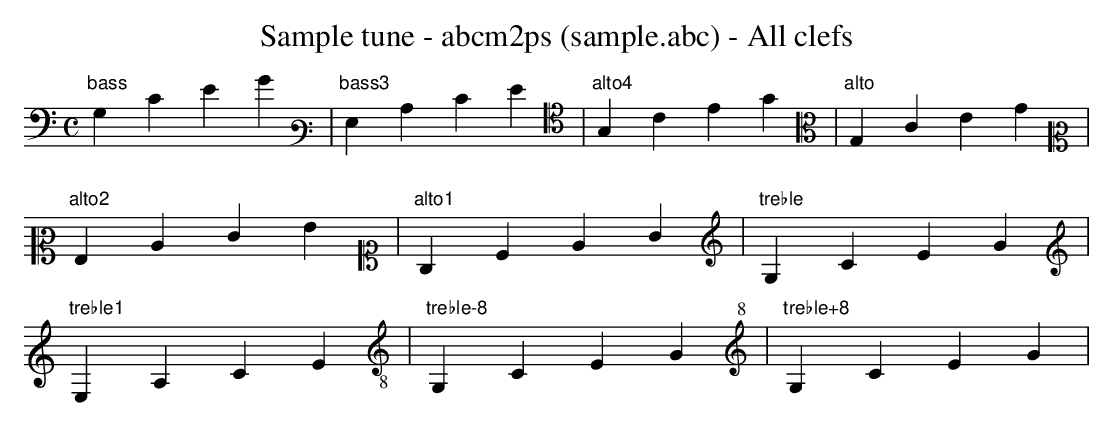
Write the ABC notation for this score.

X:1
T:Sample tune - abcm2ps (sample.abc) - All clefs
L:1/4
M:C
K:C bass
"bass"G,CEG|[K:bass3]"bass3"G,CEG|[K:alto4]"alto4"G,CEG|[K:alto]"alto"G,CEG|
[K:alto2]"alto2"G,CEG|[K:alto1]"alto1"G,CEG|[K:treble]"treble"G,CEG|
[K:treble1]"treble1"G,CEG|[K:treble-8]"treble-8"G,CEG|[K:treble+8]"treble+8"G,CEG|
